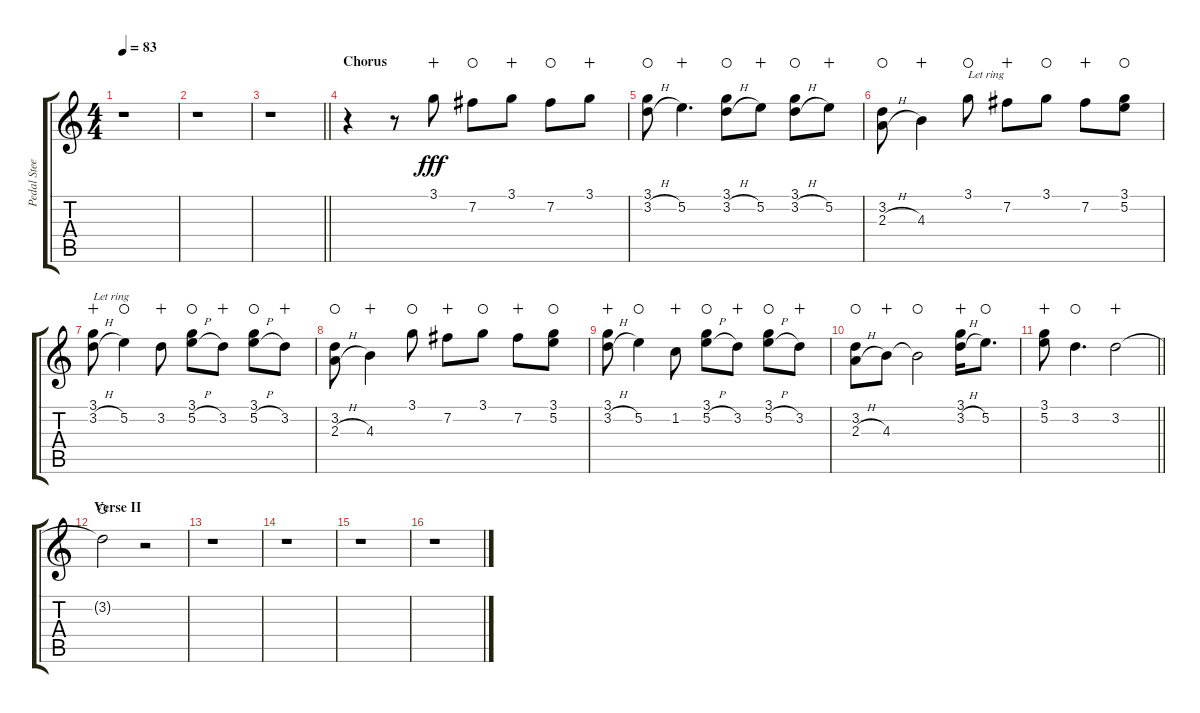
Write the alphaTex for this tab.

\track ("Pedal Steel" "Pedal Stee") {instrument electricguitarclean}
\staff {score tabs}
\tuning (E4 B3 G3 D3 A2 E2) {hide}
\ts (4 4)
\tempo 83
\clef g2
\ks c
r.1{dy fff} |
r.1 |
\barLineRight lightlight
r.1 |
\section ("" "Chorus")
r.4 r.8 3.1.8{wahc} 7.2.8{waho} 3.1.8{wahc} 7.2.8{waho} 3.1.8{wahc} |
(3.1 3.2{h}).8{waho} 5.2.4{d wahc} (3.1 3.2{h}).8{waho} 5.2.8{wahc} (3.1 3.2{h}).8{waho} 5.2.8{wahc} |
(3.2 2.3{h}).8{waho} 4.3.4{wahc} 3.1.8{txt "Let ring" waho} 7.2.8{wahc} 3.1.8{waho} 7.2.8{wahc} (3.1 5.2).8{waho} |
(3.1 3.2{h}).8{txt "Let ring" wahc} 5.2.4{waho} 3.2.8{wahc} (3.1 5.2{h}).8{waho} 3.2.8{wahc} (3.1 5.2{h}).8{waho} 3.2.8{wahc} |
(3.2 2.3{h}).8{waho} 4.3.4{wahc} 3.1.8{waho} 7.2.8{wahc} 3.1.8{waho} 7.2.8{wahc} (3.1 5.2).8{waho} |
(3.1 3.2{h}).8{wahc} 5.2.4{waho} 1.2.8{wahc} (3.1 5.2{h}).8{waho} 3.2.8{wahc} (3.1 5.2{h}).8{waho} 3.2.8{wahc} |
(3.2 2.3{h}).8{waho} 4.3.8{wahc} 4.3{t}.2{waho} (3.1 3.2{h}).16{wahc} 5.2.8{d waho} |
\barLineRight lightlight
(3.1 5.2).8{wahc} 3.2.4{d waho} 3.2.2{wahc} |
\section ("" "Verse II")
3.2{t}.2{waho} r.2 |
r.1 |
r.1 |
r.1 |
r.1
